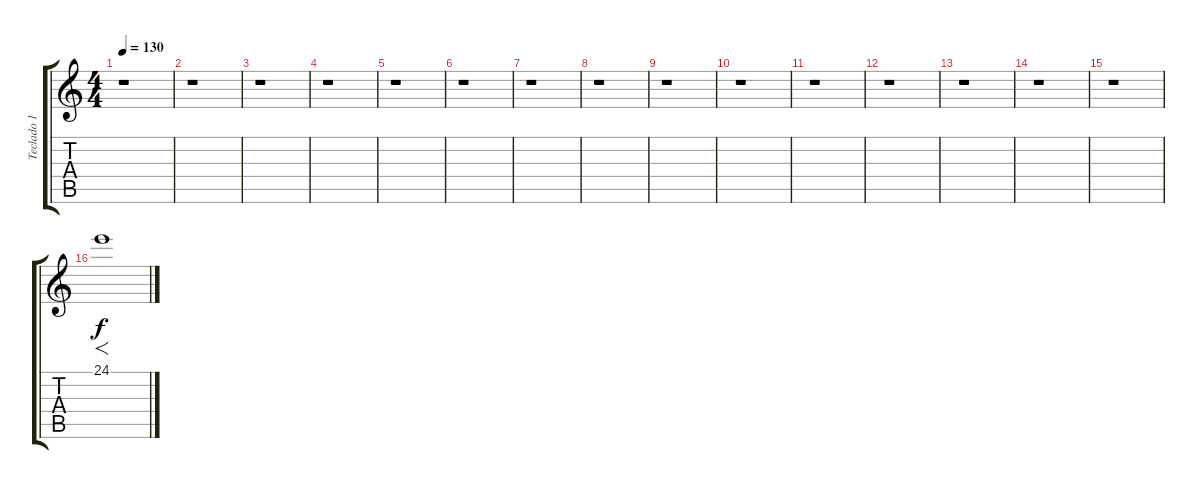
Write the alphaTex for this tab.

\track ("Teclado 1" "Teclado 1") {instrument stringensemble1}
\staff {score tabs}
\tuning (E4 B3 G3 D3 A2 E2) {hide}
\ts (4 4)
\tempo 130
\clef g2
\ks c
r.1{dy f} |
r.1 |
r.1 |
r.1 |
r.1 |
r.1 |
r.1 |
r.1 |
r.1 |
r.1 |
r.1 |
r.1 |
r.1 |
r.1 |
r.1 |
24.1.1{f volume 16}
